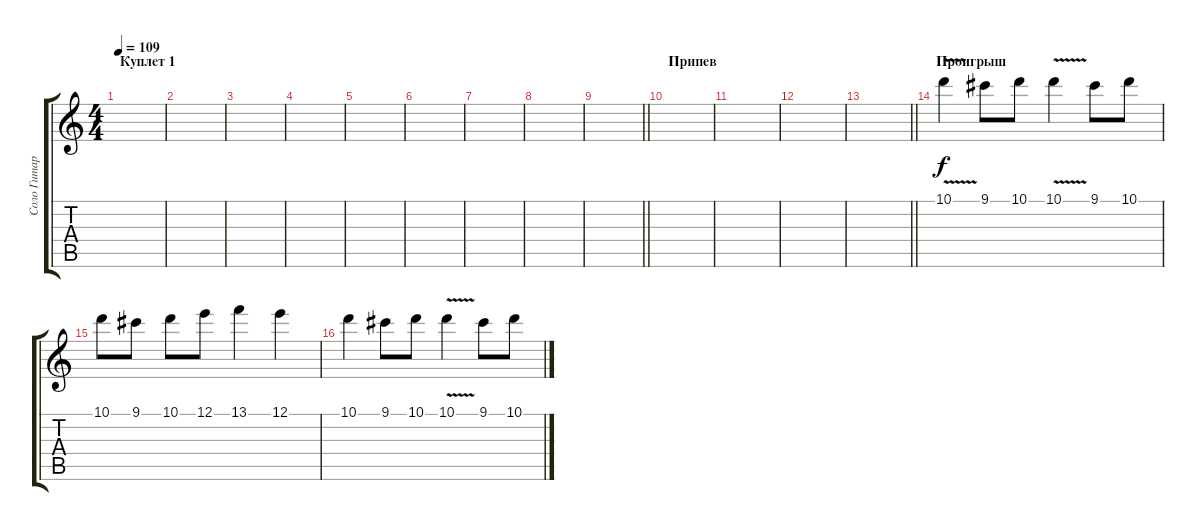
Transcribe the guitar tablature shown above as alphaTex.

\track ("Соло Гитара" "Соло Гитар") {instrument overdrivenguitar}
\staff {score tabs}
\tuning (E4 B3 G3 D3 A2 E2) {hide}
\ts (4 4)
\section ("" "Куплет 1")
\tempo 109
\clef g2
\ks c
|
|
|
|
|
|
|
|
\barLineRight lightlight
|
\section ("" "Припев")
|
|
|
\barLineRight lightlight
|
\section ("" "Проигрыш")
10.1{v}.4 9.1.8 10.1.8 10.1{v}.4 9.1.8 10.1.8 |
10.1.8 9.1.8 10.1.8 12.1.8 13.1.4 12.1.4 |
10.1.4 9.1.8 10.1.8 10.1{v}.4 9.1.8 10.1.8
